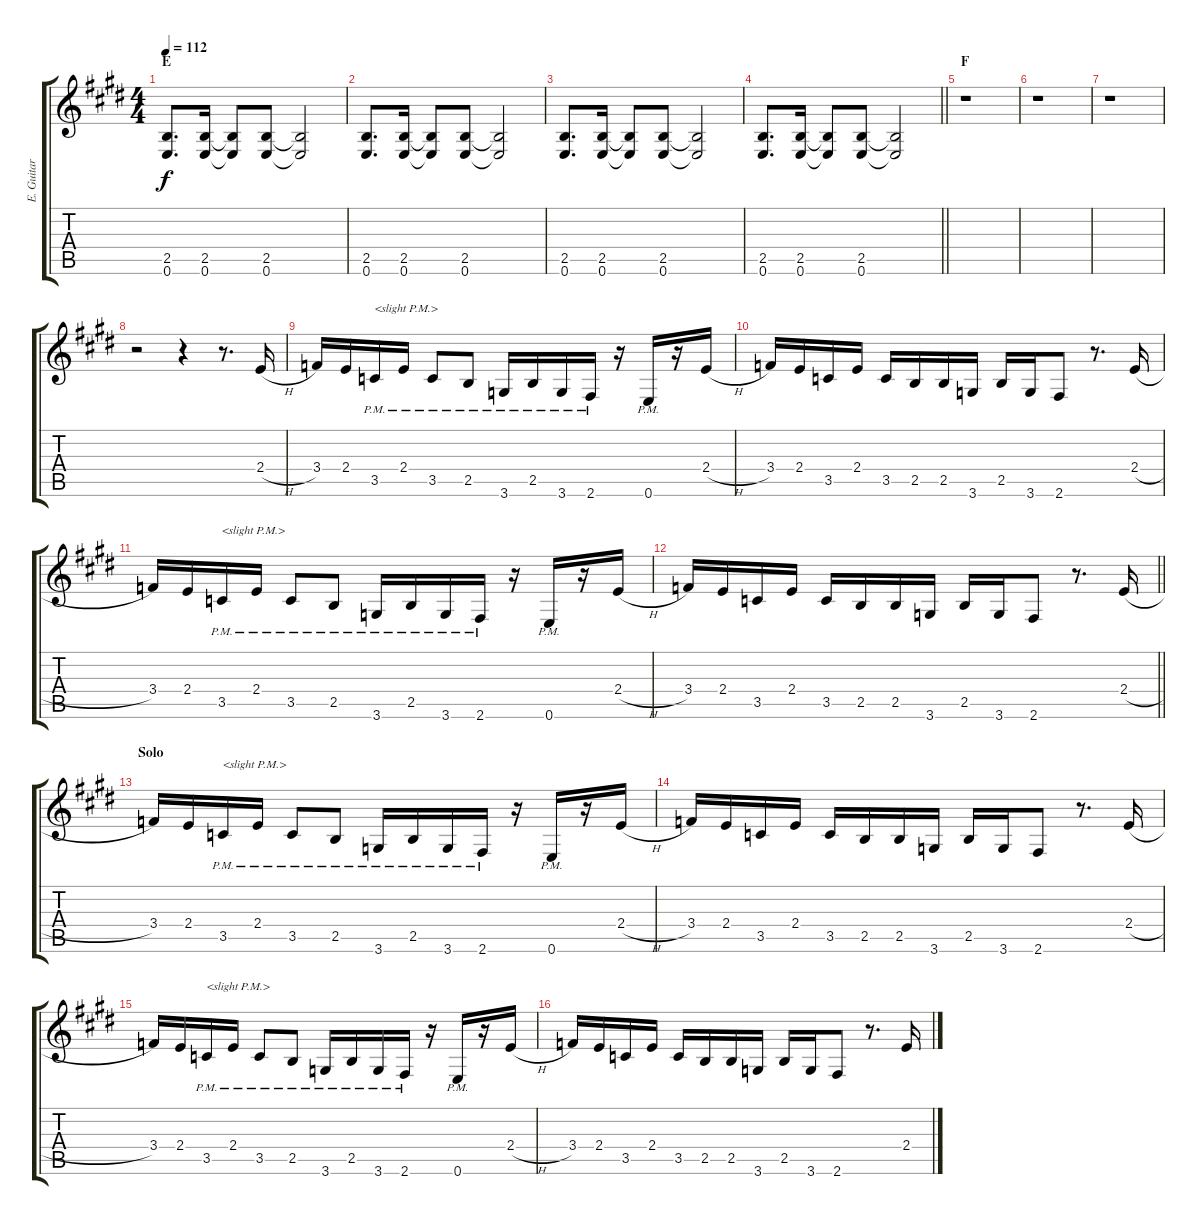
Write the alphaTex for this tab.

\track ("E. Guitar II" "E. Guitar ") {instrument overdrivenguitar}
\staff {score tabs}
\tuning (E4 B3 G3 D3 A2 E2) {hide}
\ts (4 4)
\section ("" "E")
\tempo 112
\clef g2
\ks e
(2.5 0.6).8{d dy f} (2.5 0.6).16 (2.5{t} 0.6{t}).8 (2.5 0.6).8 (2.5{t} 0.6{t}).2 |
(2.5 0.6).8{d} (2.5 0.6).16 (2.5{t} 0.6{t}).8 (2.5 0.6).8 (2.5{t} 0.6{t}).2 |
(2.5 0.6).8{d} (2.5 0.6).16 (2.5{t} 0.6{t}).8 (2.5 0.6).8 (2.5{t} 0.6{t}).2 |
\barLineRight lightlight
(2.5 0.6).8{d} (2.5 0.6).16 (2.5{t} 0.6{t}).8 (2.5 0.6).8 (2.5{t} 0.6{t}).2 |
\section ("" "F")
r.1 |
r.1 |
r.1 |
r.2 r.4 r.8{d} 2.4{h}.16 |
3.4.16 2.4.16 3.5{pm}.16{txt "<slight P.M.>"} 2.4{pm}.16 3.5{pm}.8 2.5{pm}.8 3.6{pm}.16 2.5{pm}.16 3.6{pm}.16 2.6{pm}.16 r.16 0.6{pm}.16 r.16 2.4{h}.16 |
3.4.16 2.4.16 3.5.16 2.4.16 3.5.16 2.5.16 2.5.16 3.6.16 2.5.16 3.6.16 2.6.8 r.8{d} 2.4{h}.16 |
3.4.16 2.4.16 3.5{pm}.16{txt "<slight P.M.>"} 2.4{pm}.16 3.5{pm}.8 2.5{pm}.8 3.6{pm}.16 2.5{pm}.16 3.6{pm}.16 2.6{pm}.16 r.16 0.6{pm}.16 r.16 2.4{h}.16 |
\barLineRight lightlight
3.4.16 2.4.16 3.5.16 2.4.16 3.5.16 2.5.16 2.5.16 3.6.16 2.5.16 3.6.16 2.6.8 r.8{d} 2.4{h}.16 |
\section ("" "Solo")
3.4.16 2.4.16 3.5{pm}.16{txt "<slight P.M.>"} 2.4{pm}.16 3.5{pm}.8 2.5{pm}.8 3.6{pm}.16 2.5{pm}.16 3.6{pm}.16 2.6{pm}.16 r.16 0.6{pm}.16 r.16 2.4{h}.16 |
3.4.16 2.4.16 3.5.16 2.4.16 3.5.16 2.5.16 2.5.16 3.6.16 2.5.16 3.6.16 2.6.8 r.8{d} 2.4{h}.16 |
3.4.16 2.4.16 3.5{pm}.16{txt "<slight P.M.>"} 2.4{pm}.16 3.5{pm}.8 2.5{pm}.8 3.6{pm}.16 2.5{pm}.16 3.6{pm}.16 2.6{pm}.16 r.16 0.6{pm}.16 r.16 2.4{h}.16 |
3.4.16 2.4.16 3.5.16 2.4.16 3.5.16 2.5.16 2.5.16 3.6.16 2.5.16 3.6.16 2.6.8 r.8{d} 2.4{h}.16
